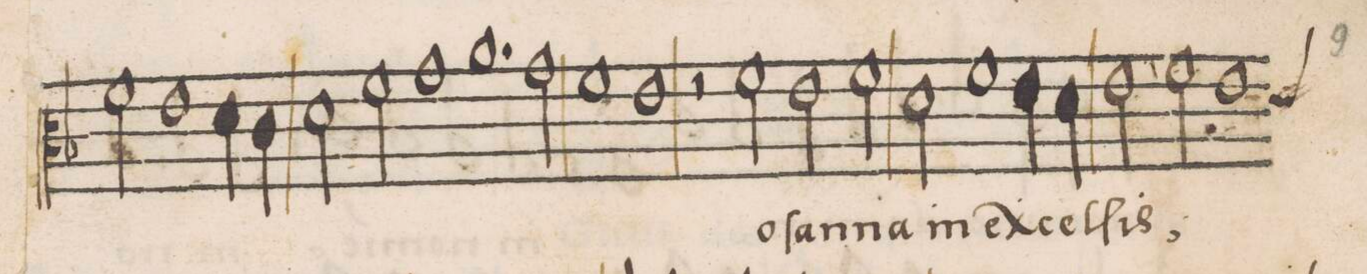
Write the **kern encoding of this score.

**kern	**text
*I"ALTVS	*
*clefC3	*
*k[b-]	*
*met(C|)	*
*M2/1	*
2f\	.
1e\	-ſan-
=69-	=69-
4d\	.
4c\	.
2d\	-na
2f\	in
=70-	=70-
1g	ex-
1.a	-cel-
=71-	=71-
2g\	.
1f	.
=72-	=72-
1e	-ſis
*	*Xij
2r	.
2f\	o-
=73-	=73-
2e\	-ſan-
2f\	-na
2d\	in
1f\	ex-
=74-	=74-
4e\	-cel-
4d\	.
2e\	-ſis;
2f\	.
=75-	=75-
*custos:d	*
1e	.
*-	*-
